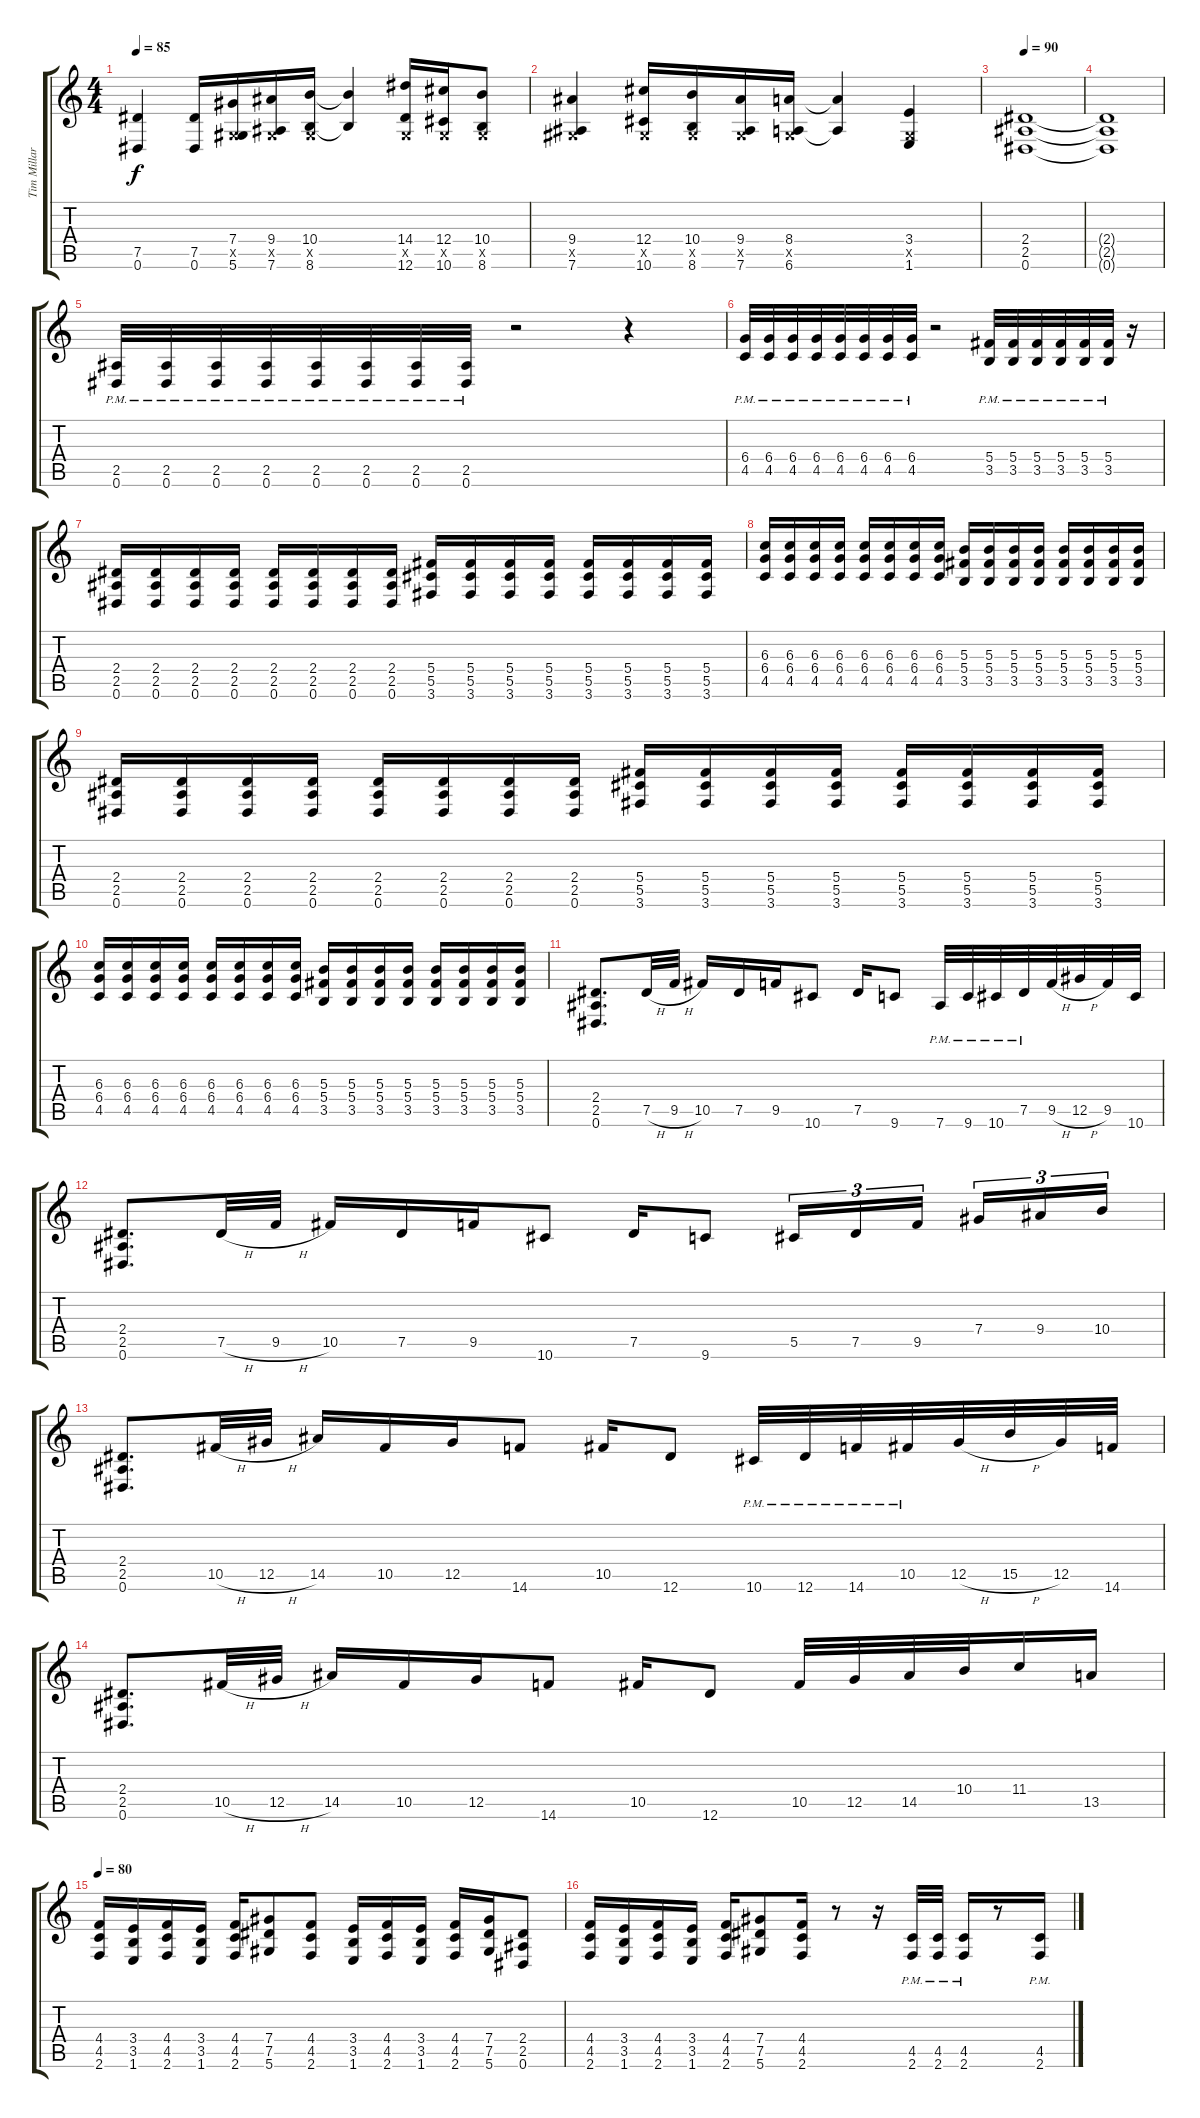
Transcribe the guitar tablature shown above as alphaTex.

\track ("Tim Millar" "Tim Millar") {instrument distortionguitar}
\staff {score tabs}
\tuning (Eb4 Bb3 Gb3 Db3 Ab2 Eb2) {hide}
\ts (4 4)
\tempo 85
\clef g2
\ks c
(7.5 0.6).4{dy f} (7.5 0.6).16 (7.4 0.5{x} 5.6).16 (9.4 0.5{x} 7.6).16 (10.4 0.5{x} 8.6).16 (10.4{t} 8.6{t}).4 (14.4 0.5{x} 12.6).16 (12.4 0.5{x} 10.6).16 (10.4 0.5{x} 8.6).8 |
(9.4 0.5{x} 7.6).4 (12.4 0.5{x} 10.6).16 (10.4 0.5{x} 8.6).16 (9.4 0.5{x} 7.6).16 (8.4 0.5{x} 6.6).16 (8.4{t} 6.6{t}).4 (3.4 0.5{x} 1.6).4 |
\tempo 90
(2.4 2.5 0.6).1 |
(2.4{t} 2.5{t} 0.6{t}).1 |
(2.5{pm} 0.6{pm}).32{volume 12} (2.5{pm} 0.6{pm}).32 (2.5{pm} 0.6{pm}).32 (2.5{pm} 0.6{pm}).32 (2.5{pm} 0.6{pm}).32 (2.5{pm} 0.6{pm}).32 (2.5{pm} 0.6{pm}).32 (2.5{pm} 0.6{pm}).32 r.2 r.4 |
(6.4{pm} 4.5{pm}).32 (6.4{pm} 4.5{pm}).32 (6.4{pm} 4.5{pm}).32 (6.4{pm} 4.5{pm}).32 (6.4{pm} 4.5{pm}).32 (6.4{pm} 4.5{pm}).32 (6.4{pm} 4.5{pm}).32 (6.4{pm} 4.5{pm}).32 r.2 (5.4{pm} 3.5{pm}).32 (5.4{pm} 3.5{pm}).32 (5.4{pm} 3.5{pm}).32 (5.4{pm} 3.5{pm}).32 (5.4{pm} 3.5{pm}).32 (5.4{pm} 3.5{pm}).32 r.16 |
(2.4 2.5 0.6).16 (2.4 2.5 0.6).16 (2.4 2.5 0.6).16 (2.4 2.5 0.6).16 (2.4 2.5 0.6).16 (2.4 2.5 0.6).16 (2.4 2.5 0.6).16 (2.4 2.5 0.6).16 (5.4 5.5 3.6).16 (5.4 5.5 3.6).16 (5.4 5.5 3.6).16 (5.4 5.5 3.6).16 (5.4 5.5 3.6).16 (5.4 5.5 3.6).16 (5.4 5.5 3.6).16 (5.4 5.5 3.6).16 |
(6.3 6.4 4.5).16 (6.3 6.4 4.5).16 (6.3 6.4 4.5).16 (6.3 6.4 4.5).16 (6.3 6.4 4.5).16 (6.3 6.4 4.5).16 (6.3 6.4 4.5).16 (6.3 6.4 4.5).16 (5.3 5.4 3.5).16 (5.3 5.4 3.5).16 (5.3 5.4 3.5).16 (5.3 5.4 3.5).16 (5.3 5.4 3.5).16 (5.3 5.4 3.5).16 (5.3 5.4 3.5).16 (5.3 5.4 3.5).16 |
(2.4 2.5 0.6).16 (2.4 2.5 0.6).16 (2.4 2.5 0.6).16 (2.4 2.5 0.6).16 (2.4 2.5 0.6).16 (2.4 2.5 0.6).16 (2.4 2.5 0.6).16 (2.4 2.5 0.6).16 (5.4 5.5 3.6).16 (5.4 5.5 3.6).16 (5.4 5.5 3.6).16 (5.4 5.5 3.6).16 (5.4 5.5 3.6).16 (5.4 5.5 3.6).16 (5.4 5.5 3.6).16 (5.4 5.5 3.6).16 |
(6.3 6.4 4.5).16 (6.3 6.4 4.5).16 (6.3 6.4 4.5).16 (6.3 6.4 4.5).16 (6.3 6.4 4.5).16 (6.3 6.4 4.5).16 (6.3 6.4 4.5).16 (6.3 6.4 4.5).16 (5.3 5.4 3.5).16 (5.3 5.4 3.5).16 (5.3 5.4 3.5).16 (5.3 5.4 3.5).16 (5.3 5.4 3.5).16 (5.3 5.4 3.5).16 (5.3 5.4 3.5).16 (5.3 5.4 3.5).16 |
(2.4 2.5 0.6).8{d volume 16} 7.5{h}.32 9.5{h}.32 10.5.16 7.5.16 9.5.16 10.6.8 7.5.16 9.6.8 7.6{pm}.32 9.6{pm}.32 10.6{pm}.32 7.5{pm}.32 9.5{h}.32 12.5{h}.32 9.5.32 10.6.32 |
(2.4 2.5 0.6).8{d} 7.5{h}.32 9.5{h}.32 10.5.16 7.5.16 9.5.16 10.6.8 7.5.16 9.6.8 5.5.16{tu (3 2)} 7.5.16{tu (3 2)} 9.5.16{tu (3 2) beam splitsecondary} 7.4.16{tu (3 2)} 9.4.16{tu (3 2)} 10.4.16{tu (3 2)} |
(2.4 2.5 0.6).8{d} 10.5{h}.32 12.5{h}.32 14.5.16 10.5.16 12.5.16 14.6.8 10.5.16 12.6.8 10.6{pm}.32 12.6{pm}.32 14.6{pm}.32 10.5{pm}.32 12.5{h}.32 15.5{h}.32 12.5.32 14.6.32 |
(2.4 2.5 0.6).8{d} 10.5{h}.32 12.5{h}.32 14.5.16 10.5.16 12.5.16 14.6.8 10.5.16 12.6.8 10.5.32 12.5.32 14.5.32 10.4.32 11.4.16 13.5.16 |
\tempo 80
(4.4 4.5 2.6).16 (3.4 3.5 1.6).16 (4.4 4.5 2.6).16 (3.4 3.5 1.6).16 (4.4 4.5 2.6).16 (7.4 7.5 5.6).8 (4.4 4.5 2.6).8 (3.4 3.5 1.6).16 (4.4 4.5 2.6).16 (3.4 3.5 1.6).16 (4.4 4.5 2.6).16 (7.4 7.5 5.6).16 (2.4 2.5 0.6).8 |
(4.4 4.5 2.6).16 (3.4 3.5 1.6).16 (4.4 4.5 2.6).16 (3.4 3.5 1.6).16 (4.4 4.5 2.6).16 (7.4 7.5 5.6).8 (4.4 4.5 2.6).16 r.8 r.16 (4.5{pm} 2.6{pm}).32 (4.5{pm} 2.6{pm}).32 (4.5{pm} 2.6{pm}).16 r.8 (4.5{pm} 2.6{pm}).16
